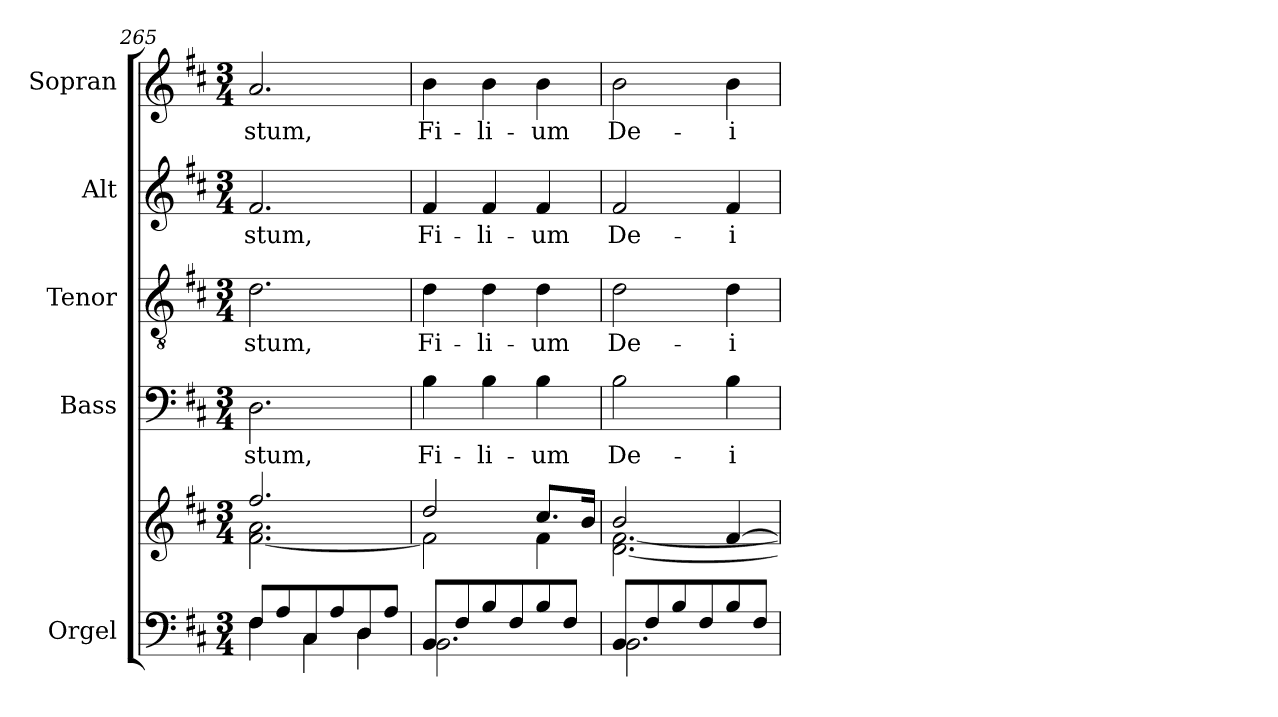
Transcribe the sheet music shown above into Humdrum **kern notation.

**kern	**kern	**kern	**text	**kern	**text	**kern	**text	**kern	**text
*part5	*part5	*part4	*part4	*part3	*part3	*part2	*part2	*part1	*part1
*staff6	*staff5	*staff4	*staff4	*staff3	*staff3	*staff2	*staff2	*staff1	*staff1
*I"Orgel	*	*I"Bass	*	*I"Tenor	*	*I"Alt	*	*I"Sopran	*
*I'Org.	*	*I'B	*	*I'T	*	*I'A	*	*I'S	*
*clefF4	*clefG2	*clefF4	*	*clefGv2	*	*clefG2	*	*clefG2	*
*k[f#c#]	*k[f#c#]	*k[f#c#]	*	*k[f#c#]	*	*k[f#c#]	*	*k[f#c#]	*
*D:	*D:	*D:	*	*D:	*	*D:	*	*D:	*
*M3/4	*M3/4	*M3/4	*	*M3/4	*	*M3/4	*	*M3/4	*
=265	=265	=265	=265	=265	=265	=265	=265	=265	=265
*^	*^	*	*	*	*	*	*	*	*
!	!	!	!	!	!LO:LY:b	!	!LO:LY:b	!	!LO:LY:b	!	!LO:LY:b
8F#/L	4F#\	2.ff#/	[<2.f#\ 2.a\	2.D\	-stum,	2.d\	-stum,	2.f#/	-stum,	2.a/	-stum,
8A/	.	.	.	.	.	.	.	.	.	.	.
8C#/	4C#\	.	.	.	.	.	.	.	.	.	.
8A/	.	.	.	.	.	.	.	.	.	.	.
8D/	4D\	.	.	.	.	.	.	.	.	.	.
8A/J	.	.	.	.	.	.	.	.	.	.	.
!!LO:PB:g=z
=266	=266	=266	=266	=266	=266	=266	=266	=266	=266	=266	=266
!	!	!	!	!	!LO:LY:b	!	!LO:LY:b	!	!LO:LY:b	!	!LO:LY:b
8BB/L	2.BB\	2dd/	2f#\]	4B\	Fi-	4d\	Fi-	4f#/	Fi-	4b\	Fi-
8F#/	.	.	.	.	.	.	.	.	.	.	.
!	!	!	!	!	!LO:LY:b	!	!LO:LY:b	!	!LO:LY:b	!	!LO:LY:b
8B/	.	.	.	4B\	-li-	4d\	-li-	4f#/	-li-	4b\	-li-
8F#/	.	.	.	.	.	.	.	.	.	.	.
!	!	!	!	!	!LO:LY:b	!	!LO:LY:b	!	!LO:LY:b	!	!LO:LY:b
8B/	.	8.cc#/L	4f#\	4B\	-um	4d\	-um	4f#/	-um	4b\	-um
8F#/J	.	.	.	.	.	.	.	.	.	.	.
.	.	16b/Jk	.	.	.	.	.	.	.	.	.
=267	=267	=267	=267	=267	=267	=267	=267	=267	=267	=267	=267
!	!	!	!	!	!LO:LY:b	!	!LO:LY:b	!	!LO:LY:b	!	!LO:LY:b
8BB/L	2.BB\	2b/	[<2.d\ [<2.f#\	2B\	De-	2d\	De-	2f#/	De-	2b\	De-
8F#/	.	.	.	.	.	.	.	.	.	.	.
8B/	.	.	.	.	.	.	.	.	.	.	.
8F#/	.	.	.	.	.	.	.	.	.	.	.
!	!	!	!	!	!LO:LY:b	!	!LO:LY:b	!	!LO:LY:b	!	!LO:LY:b
8B/	.	[>4f#/	.	4B\	-i	4d\	-i	4f#/	-i	4b\	-i
8F#/J	.	.	.	.	.	.	.	.	.	.	.
*v	*v	*	*	*	*	*	*	*	*	*	*
*	*v	*v	*	*	*	*	*	*	*	*
=	=	=	=	=	=	=	=	=	=
*-	*-	*-	*-	*-	*-	*-	*-	*-	*-
